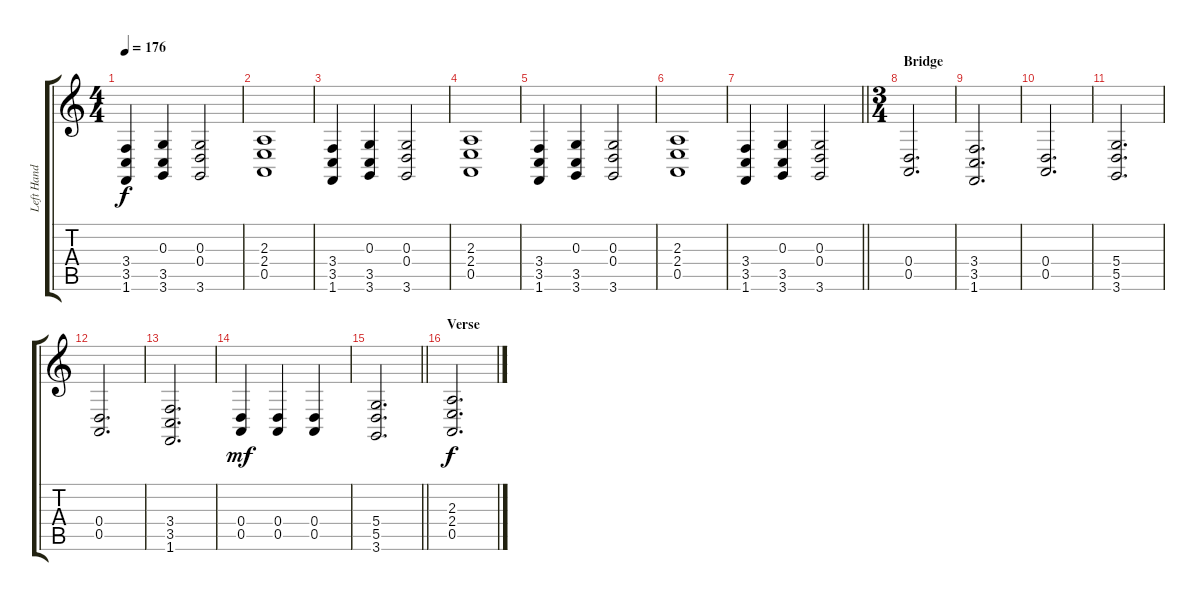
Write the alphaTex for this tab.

\track ("Left Hand" "Left Hand") {instrument stringensemble1}
\staff {score tabs}
\tuning (E4 B3 G3 D3 A2 E2) {hide}
\ts (4 4)
\tempo 176
\clef g2
\ks c
(3.4 3.5 1.6).4{dy f} (0.3 3.5 3.6).4 (0.3 0.4 3.6).2 |
(2.3 2.4 0.5).1 |
(3.4 3.5 1.6).4 (0.3 3.5 3.6).4 (0.3 0.4 3.6).2 |
(2.3 2.4 0.5).1 |
(3.4 3.5 1.6).4 (0.3 3.5 3.6).4 (0.3 0.4 3.6).2 |
(2.3 2.4 0.5).1 |
\barLineRight lightlight
(3.4 3.5 1.6).4 (0.3 3.5 3.6).4 (0.3 0.4 3.6).2 |
\ts (3 4)
\section ("" "Bridge")
(0.4 0.5).2{d} |
(3.4 3.5 1.6).2{d} |
(0.4 0.5).2{d} |
(5.4 5.5 3.6).2{d} |
(0.4 0.5).2{d} |
(3.4 3.5 1.6).2{d} |
(0.4 0.5).4{dy mf} (0.4 0.5).4 (0.4 0.5).4 |
\barLineRight lightlight
(5.4 5.5 3.6).2{d} |
\section ("" "Verse")
(2.3 2.4 0.5).2{d dy f}
